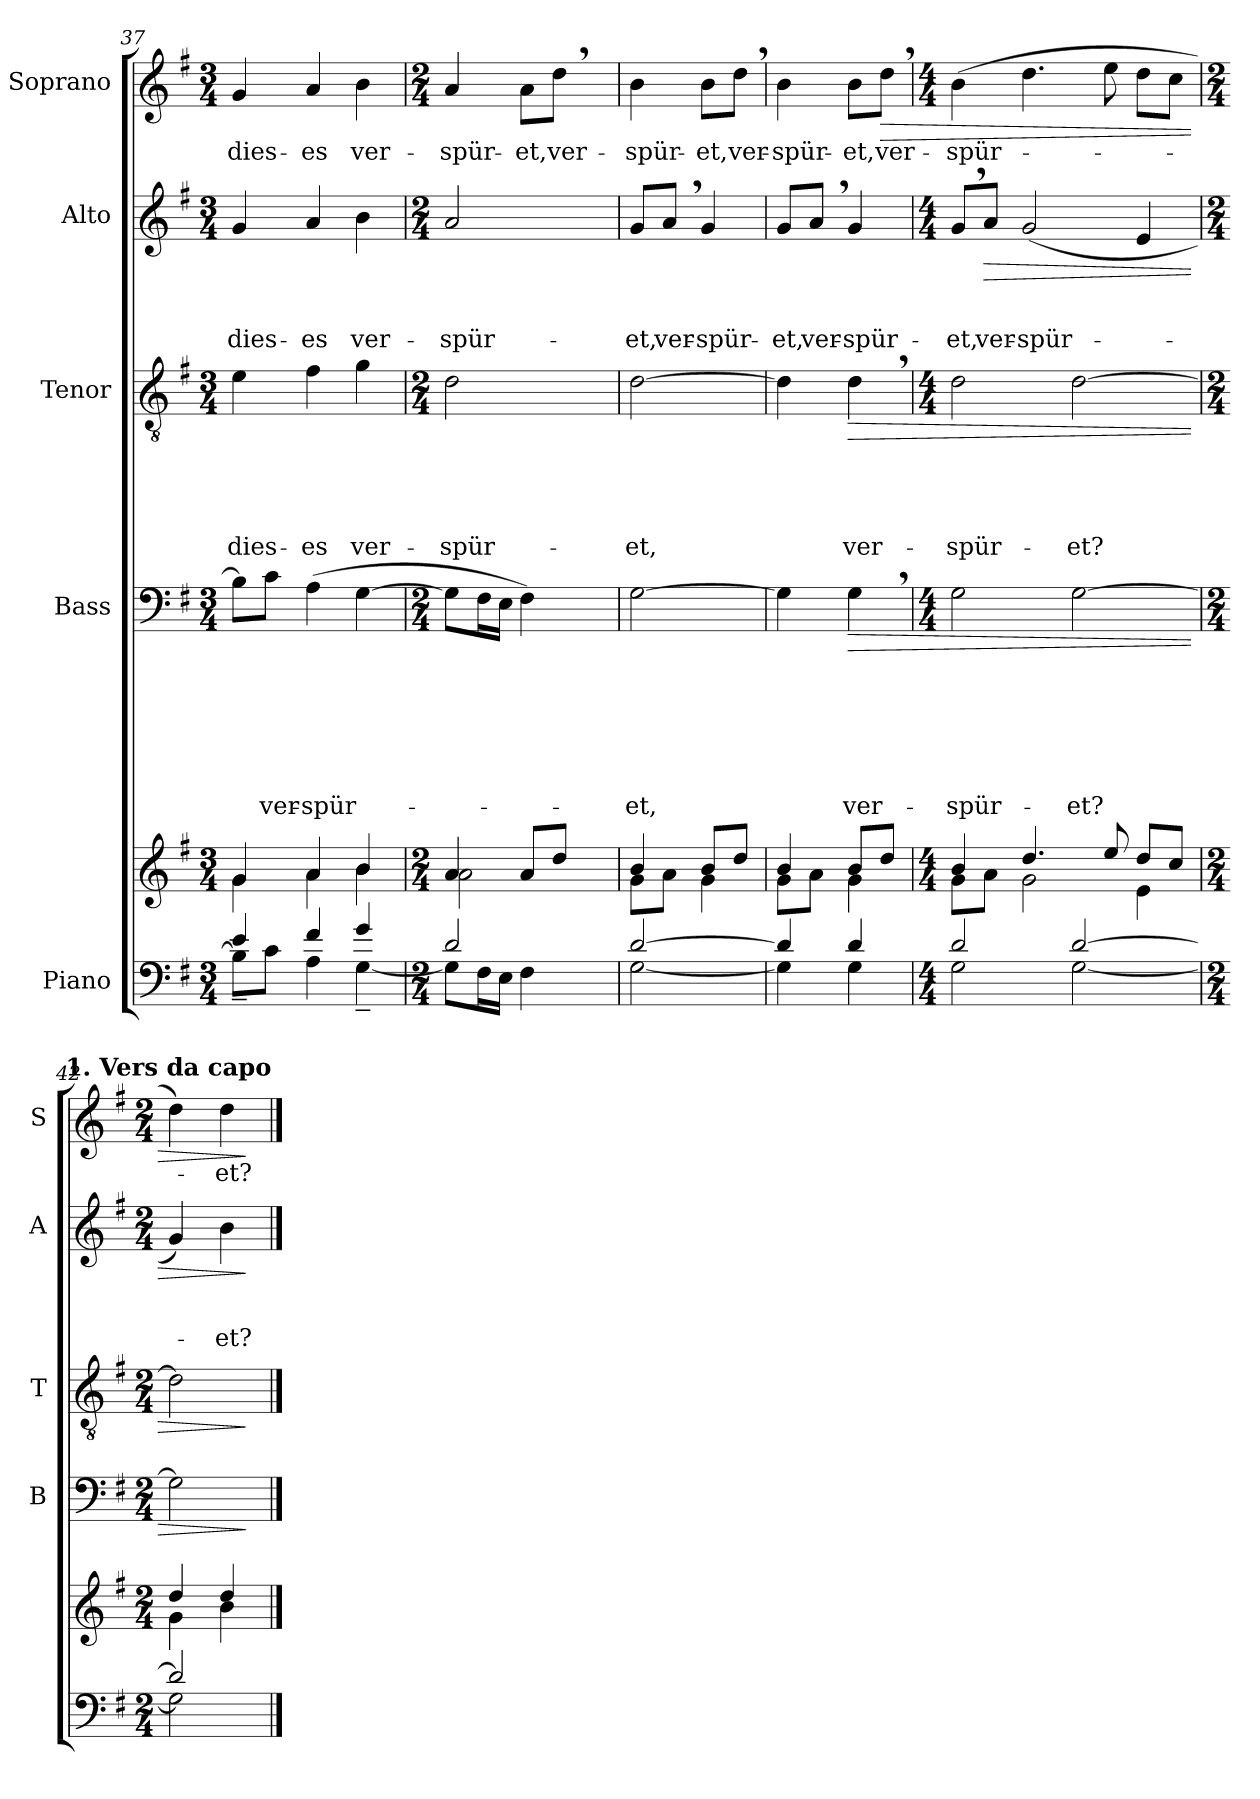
**kern	**kern	**kern	**text	**text	**text	**text	**text	**text	**text	**dynam	**kern	**text	**text	**text	**text	**text	**dynam	**kern	**text	**text	**text	**dynam	**kern	**text	**dynam
*part5	*part5	*part4	*part4	*part4	*part4	*part4	*part4	*part4	*part4	*part4	*part3	*part3	*part3	*part3	*part3	*part3	*part3	*part2	*part2	*part2	*part2	*part2	*part1	*part1	*part1
*staff6	*staff5	*staff4	*staff4	*staff4	*staff4	*staff4	*staff4	*staff4	*staff4	*staff4	*staff3	*staff3	*staff3	*staff3	*staff3	*staff3	*staff3	*staff2	*staff2	*staff2	*staff2	*staff2	*staff1	*staff1	*staff1
*I"Piano	*	*I"Bass	*	*	*	*	*	*	*	*	*I"Tenor	*	*	*	*	*	*	*I"Alto	*	*	*	*	*I"Soprano	*	*
*	*	*I'B	*	*	*	*	*	*	*	*	*I'T	*	*	*	*	*	*	*I'A	*	*	*	*	*I'S	*	*
*clefF4	*clefG2	*clefF4	*	*	*	*	*	*	*	*	*clefGv2	*	*	*	*	*	*	*clefG2	*	*	*	*	*clefG2	*	*
*k[f#]	*k[f#]	*k[f#]	*	*	*	*	*	*	*	*	*k[f#]	*	*	*	*	*	*	*k[f#]	*	*	*	*	*k[f#]	*	*
*G:	*G:	*G:	*	*	*	*	*	*	*	*	*G:	*	*	*	*	*	*	*G:	*	*	*	*	*G:	*	*
*M3/4	*M3/4	*M3/4	*	*	*	*	*	*	*	*	*M3/4	*	*	*	*	*	*	*M3/4	*	*	*	*	*M3/4	*	*
=37	=37	=37	=37	=37	=37	=37	=37	=37	=37	=37	=37	=37	=37	=37	=37	=37	=37	=37	=37	=37	=37	=37	=37	=37	=37
*^	*^	*	*	*	*	*	*	*	*	*	*	*	*	*	*	*	*	*	*	*	*	*	*	*	*
!	!	!	!	!	!	!	!	!	!	!	!	!	!	!	!	!	!	!LO:LY:b	!	!	!	!	!LO:LY:b	!	!	!LO:LY:b	!
4e/	8B~<\L]	4g/	4g\	8B\L]	.	.	.	.	.	.	.	.	4e\	.	.	.	.	dies-	.	4g/	.	.	dies-	.	4g/	dies-	.
!	!	!	!	!	!	!	!	!	!	!	!LO:LY:b	!	!	!	!	!	!	!	!	!	!	!	!	!	!	!	!
.	8c\J	.	.	8c\J	.	.	.	.	.	.	ver-	.	.	.	.	.	.	.	.	.	.	.	.	.	.	.	.
!	!	!	!	!	!	!	!	!	!	!	!LO:LY:b	!	!	!	!	!	!	!LO:LY:b	!	!	!	!	!LO:LY:b	!	!	!LO:LY:b	!
4f#/	4A\	4a/	4a\	(>4A\	.	.	.	.	.	.	-spür-	.	4f#\	.	.	.	.	-es	.	4a/	.	.	-es	.	4a/	-es	.
!	!	!	!	!	!	!	!	!	!	!	!	!	!	!	!	!	!	!LO:LY:b	!	!	!	!	!LO:LY:b	!	!	!LO:LY:b	!
4g/	[<4G~<\	4b/	4b\	[>4G\	.	.	.	.	.	.	.	.	4g\	.	.	.	.	ver-	.	4b\	.	.	ver-	.	4b\	ver-	.
=38	=38	=38	=38	=38	=38	=38	=38	=38	=38	=38	=38	=38	=38	=38	=38	=38	=38	=38	=38	=38	=38	=38	=38	=38	=38	=38	=38
*M2/4	*	*M2/4	*	*M2/4	*	*	*	*	*	*	*	*	*M2/4	*	*	*	*	*	*	*M2/4	*	*	*	*	*M2/4	*	*
!	!	!	!	!	!	!	!	!	!	!	!	!	!	!	!	!	!	!LO:LY:b	!	!	!	!	!LO:LY:b	!	!	!LO:LY:b	!
2d/	8G\L]	4a/	2a\	8G\L]	.	.	.	.	.	.	.	.	2d\	.	.	.	.	-spür-	.	2a/	.	.	-spür-	.	4a/	-spür-	.
.	16F#\L	.	.	16F#\L	.	.	.	.	.	.	.	.	.	.	.	.	.	.	.	.	.	.	.	.	.	.	.
.	16E\JJ	.	.	16E\JJ	.	.	.	.	.	.	.	.	.	.	.	.	.	.	.	.	.	.	.	.	.	.	.
!	!	!	!	!	!	!	!	!	!	!	!	!	!	!	!	!	!	!	!	!	!	!	!	!	!	!LO:LY:b	!
.	4F#\	8a/L	.	4F#\)	.	.	.	.	.	.	.	.	.	.	.	.	.	.	.	.	.	.	.	.	8a\L	-et,	.
!	!	!	!	!	!	!	!	!	!	!	!	!	!	!	!	!	!	!	!	!	!	!	!	!	!	!LO:LY:b	!
.	.	8dd/J	.	.	.	.	.	.	.	.	.	.	.	.	.	.	.	.	.	.	.	.	.	.	8dd,>\J	ver-	.
=39	=39	=39	=39	=39	=39	=39	=39	=39	=39	=39	=39	=39	=39	=39	=39	=39	=39	=39	=39	=39	=39	=39	=39	=39	=39	=39	=39
!	!	!	!	!	!	!	!	!	!	!	!LO:LY:b	!	!	!	!	!	!	!LO:LY:b	!	!	!	!	!LO:LY:b	!	!	!LO:LY:b	!
[>2d/	[>2G\	4b/	8g\L	[>2G\	.	.	.	.	.	.	-et,	.	[>2d\	.	.	.	.	-et,	.	8g/L	.	.	-et,	.	4b\	-spür-	.
!	!	!	!	!	!	!	!	!	!	!	!	!	!	!	!	!	!	!	!	!	!	!	!LO:LY:b	!	!	!	!
.	.	.	8a\J	.	.	.	.	.	.	.	.	.	.	.	.	.	.	.	.	8a,>/J	.	.	ver-	.	.	.	.
!	!	!	!	!	!	!	!	!	!	!	!	!	!	!	!	!	!	!	!	!	!	!	!LO:LY:b:rj	!	!	!LO:LY:b	!
.	.	8b/L	4g\	.	.	.	.	.	.	.	.	.	.	.	.	.	.	.	.	4g/	.	.	-spür-	.	8b\L	-et,	.
!	!	!	!	!	!	!	!	!	!	!	!	!	!	!	!	!	!	!	!	!	!	!	!	!	!	!LO:LY:b	!
.	.	8dd/J	.	.	.	.	.	.	.	.	.	.	.	.	.	.	.	.	.	.	.	.	.	.	8dd,>\J	ver-	.
!!LO:PB:g=z
=40	=40	=40	=40	=40	=40	=40	=40	=40	=40	=40	=40	=40	=40	=40	=40	=40	=40	=40	=40	=40	=40	=40	=40	=40	=40	=40	=40
!	!	!	!	!	!	!	!	!	!	!	!	!	!	!	!	!	!	!	!	!	!	!	!LO:LY:b	!	!	!LO:LY:b	!
4d/]	4G\]	4b/	8g\L	4G\]	.	.	.	.	.	.	.	.	4d\]	.	.	.	.	.	.	8g/L	.	.	-et,	.	4b\	-spür-	.
!	!	!	!	!	!	!	!	!	!	!	!	!	!	!	!	!	!	!	!	!	!	!	!LO:LY:b	!	!	!	!
.	.	.	8a\J	.	.	.	.	.	.	.	.	.	.	.	.	.	.	.	.	8a,>/J	.	.	ver-	.	.	.	.
!	!	!	!	!	!	!	!	!	!	!	!LO:LY:b	!LO:HP:b	!	!	!	!	!	!LO:LY:b	!LO:HP:b	!	!	!	!LO:LY:b	!	!	!LO:LY:b	!
4d/	4G\	8b/L	4g\	4G,>\	.	.	.	.	.	.	ver-	>	4d,>\	.	.	.	.	ver-	>	4g/	.	.	-spür-	.	8b\L	-et,	.
!	!	!	!	!	!	!	!	!	!	!	!	!	!	!	!	!	!	!	!	!	!	!	!	!	!	!LO:LY:b	!LO:HP:b
.	.	8dd/J	.	.	.	.	.	.	.	.	.	.	.	.	.	.	.	.	.	.	.	.	.	.	8dd,>\J	ver-	>
=41	=41	=41	=41	=41	=41	=41	=41	=41	=41	=41	=41	=41	=41	=41	=41	=41	=41	=41	=41	=41	=41	=41	=41	=41	=41	=41	=41
*M4/4	*	*M4/4	*	*M4/4	*	*	*	*	*	*	*	*	*M4/4	*	*	*	*	*	*	*M4/4	*	*	*	*	*M4/4	*	*
!	!	!	!	!	!	!	!	!	!	!	!LO:LY:b	!	!	!	!	!	!	!LO:LY:b	!	!	!	!	!LO:LY:b	!	!	!LO:LY:b	!
2d/	2G\	4b/	8g\L	2G\	.	.	.	.	.	.	-spür-	.	2d\	.	.	.	.	-spür-	.	8g,>/L	.	.	-et,	.	(>4b\	-spür-	.
!	!	!	!	!	!	!	!	!	!	!	!	!	!	!	!	!	!	!	!	!	!	!	!LO:LY:b	!LO:HP:b	!	!	!
.	.	.	8a\J	.	.	.	.	.	.	.	.	.	.	.	.	.	.	.	.	8a/J	.	.	ver-	>	.	.	.
!	!	!	!	!	!	!	!	!	!	!	!	!	!	!	!	!	!	!	!	!	!	!	!LO:LY:b	!	!	!	!
.	.	4.dd/	2g\	.	.	.	.	.	.	.	.	.	.	.	.	.	.	.	.	(<2g/	.	.	-spür-	.	4.dd\	.	.
!	!	!	!	!	!	!	!	!	!	!	!LO:LY:b	!	!	!	!	!	!	!LO:LY:b	!	!	!	!	!	!	!	!	!
[>2d/	[<2G\	.	.	[>2G\	.	.	.	.	.	.	-et?	.	[>2d\	.	.	.	.	-et?	.	.	.	.	.	.	.	.	.
.	.	8ee/	.	.	.	.	.	.	.	.	.	.	.	.	.	.	.	.	.	.	.	.	.	.	8ee\	.	.
.	.	8dd/L	4e\	.	.	.	.	.	.	.	.	.	.	.	.	.	.	.	.	4e/	.	.	.	.	8dd\L	.	.
.	.	8cc/J	.	.	.	.	.	.	.	.	.	.	.	.	.	.	.	.	.	.	.	.	.	.	8cc\J	.	.
=42	=42	=42	=42	=42	=42	=42	=42	=42	=42	=42	=42	=42	=42	=42	=42	=42	=42	=42	=42	=42	=42	=42	=42	=42	=42	=42	=42
*M2/4	*	*M2/4	*	*M2/4	*	*	*	*	*	*	*	*	*M2/4	*	*	*	*	*	*	*M2/4	*	*	*	*	*M2/4	*	*
2d/]	2G\]	4dd/	4g\	2G\]	.	.	.	.	.	.	.	.	2d\]	.	.	.	.	.	.	4g/)	.	.	.	.	4dd\)	.	.
!	!	!	!	!	!	!	!	!	!	!	!	!	!	!	!	!	!	!	!	!	!	!	!LO:LY:b	!	!	!LO:LY:b	!
.	.	4dd/	4b\	.	.	.	.	.	.	.	.	.	.	.	.	.	.	.	.	4b\	.	.	-et?	.	4dd\	-et?	.
*v	*v	*	*	*	*	*	*	*	*	*	*	*	*	*	*	*	*	*	*	*	*	*	*	*	*	*	*
*	*v	*v	*	*	*	*	*	*	*	*	*	*	*	*	*	*	*	*	*	*	*	*	*	*	*	*
.	.	.	.	.	.	.	.	.	.	]	.	.	.	.	.	.	]	.	.	.	.	]	.	.	]
!	!	!	!	!	!	!	!	!	!	!	!	!	!	!	!	!	!	!	!	!	!	!	!LO:TX:a:B:rj:t=1. Vers da capo	!	!
==	==	==	==	==	==	==	==	==	==	==	==	==	==	==	==	==	==	==	==	==	==	==	==	==	==
*-	*-	*-	*-	*-	*-	*-	*-	*-	*-	*-	*-	*-	*-	*-	*-	*-	*-	*-	*-	*-	*-	*-	*-	*-	*-
